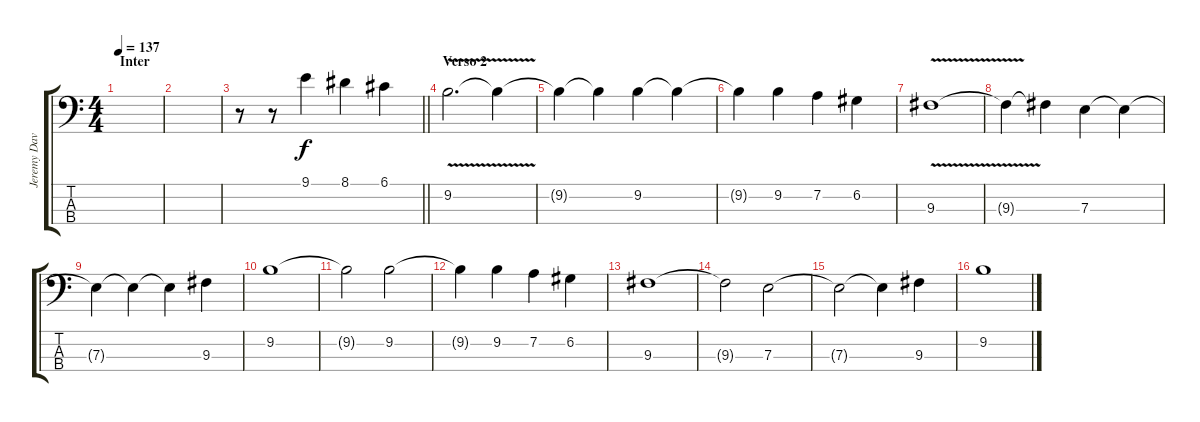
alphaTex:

\track ("Jeremy Davis" "Jeremy Dav") {instrument electricbassfinger}
\staff {score tabs}
\tuning (G2 D2 A1 E1) {hide}
\ts (4 4)
\section ("" "Inter")
\tempo 137
\clef f4
\ks c
|
|
\barLineRight lightlight
r.8 r.8 9.1.4 8.1.4 6.1.4 |
\section ("" "Verso 2")
9.2{v}.2{d} 9.2{t}.4 |
9.2{t}.4 9.2{t}.4 9.2.4 9.2{t}.4 |
9.2{t}.4 9.2.4 7.2.4 6.2.4 |
9.3{v}.1 |
9.3{t}.4 9.3{t}.4 7.3.4 7.3{t}.4 |
7.3{t}.4 7.3{t}.4 7.3{t}.4 9.3.4 |
9.2.1 |
9.2{t}.2 9.2.2 |
9.2{t}.4 9.2.4 7.2.4 6.2.4 |
9.3.1 |
9.3{t}.2 7.3.2 |
7.3{t}.2 7.3{t}.4 9.3.4 |
9.2.1
